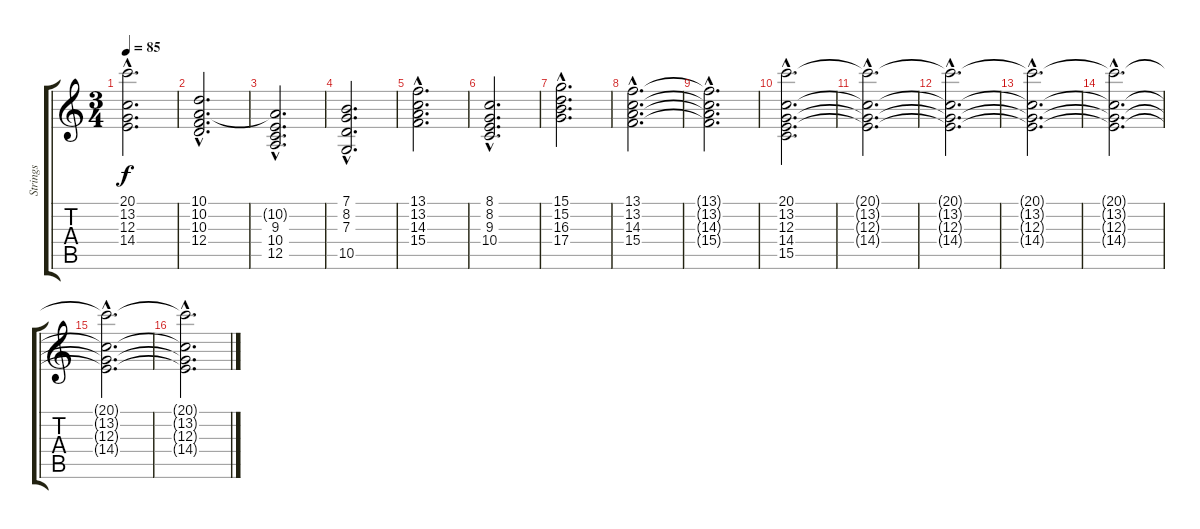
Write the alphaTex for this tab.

\track ("Strings" "Strings") {instrument stringensemble1}
\staff {score tabs}
\tuning (E4 B3 G3 D3 A2 E2) {hide}
\ts (3 4)
\tempo 85
\clef g2
\ks c
(20.1{hac t} 13.2{hac t} 12.3{hac t} 14.4{hac t}).2{d dy f} |
(10.1{hac} 10.2{hac} 10.3{hac} 12.4{hac}).2{d} |
(10.2{hac t} 9.3{hac} 10.4{hac} 12.5{hac}).2{d} |
(7.1{hac} 8.2{hac} 7.3{hac} 10.5{hac}).2{d} |
(13.1{hac} 13.2{hac} 14.3{hac} 15.4{hac}).2{d} |
(8.1{hac} 8.2{hac} 9.3{hac} 10.4{hac}).2{d} |
(15.1{hac} 15.2{hac} 16.3{hac} 17.4{hac}).2{d} |
(13.1{hac} 13.2{hac} 14.3{hac} 15.4{hac}).2{d} |
(13.1{hac t} 13.2{hac t} 14.3{hac t} 15.4{hac t}).2{d} |
(20.1{hac} 13.2{hac} 12.3{hac} 14.4{hac} 15.5{hac}).2{d} |
(20.1{hac t} 13.2{hac t} 12.3{hac t} 14.4{hac t}).2{d} |
(20.1{hac t} 13.2{hac t} 12.3{hac t} 14.4{hac t}).2{d} |
(20.1{hac t} 13.2{hac t} 12.3{hac t} 14.4{hac t}).2{d} |
(20.1{hac t} 13.2{hac t} 12.3{hac t} 14.4{hac t}).2{d} |
(20.1{hac t} 13.2{hac t} 12.3{hac t} 14.4{hac t}).2{d} |
(20.1{hac t} 13.2{hac t} 12.3{hac t} 14.4{hac t}).2{d}
